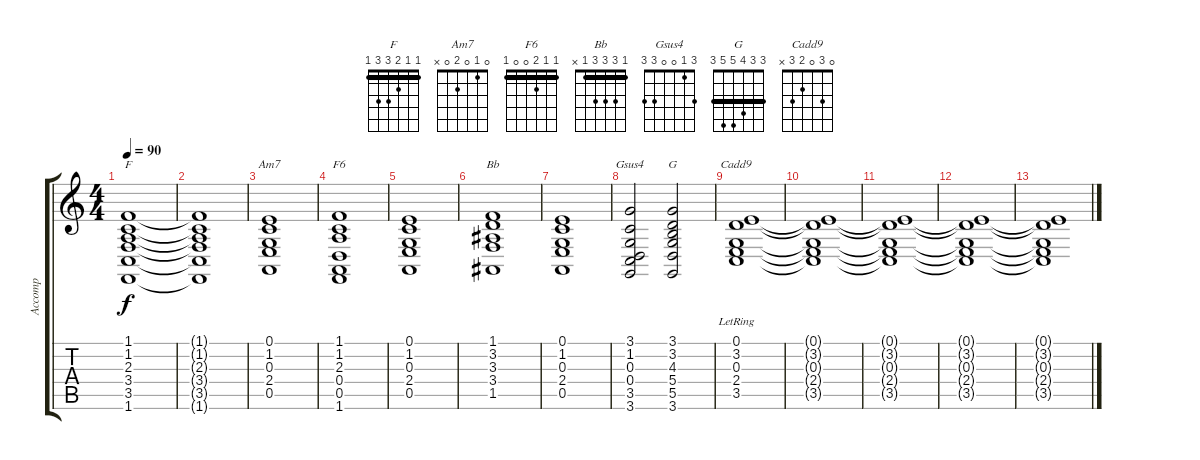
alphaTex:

\track ("Accomp" "Accomp") {instrument stringensemble1}
\staff {score tabs}
\tuning (E4 B3 G3 D3 A2 E2) {hide}
\chord ("F" 1 1 2 3 3 1) {barre 1}
\chord ("Am7" 0 1 0 2 0 x)
\chord ("F6" 1 1 2 0 0 1) {barre 1}
\chord ("Bb" 1 3 3 3 1 x) {barre 1}
\chord ("Gsus4" 3 1 0 0 3 3)
\chord ("G" 3 3 4 5 5 3) {barre 3}
\chord ("Cadd9" 0 3 0 2 3 x)
\ts (4 4)
\tempo 90
\clef g2
\ks c
(1.1 1.2 2.3 3.4 3.5 1.6).1{ch "F" dy f} |
(1.1{t} 1.2{t} 2.3{t} 3.4{t} 3.5{t} 1.6{t}).1 |
(0.1 1.2 0.3 2.4 0.5).1{ch "Am7"} |
(1.1 1.2 2.3 0.4 0.5 1.6).1{ch "F6"} |
(0.1 1.2 0.3 2.4 0.5).1 |
(1.1 3.2 3.3 3.4 1.5).1{ch "Bb"} |
(0.1 1.2 0.3 2.4 0.5).1 |
(3.1 1.2 0.3 0.4 3.5 3.6).2{ch "Gsus4"} (3.1 3.2 4.3 5.4 5.5 3.6).2{ch "G"} |
(0.1{lr} 3.2 0.3 2.4 3.5).1{ch "Cadd9"} |
(0.1{t} 3.2{t} 0.3{t} 2.4{t} 3.5{t}).1 |
(0.1{t} 3.2{t} 0.3{t} 2.4{t} 3.5{t}).1 |
(0.1{t} 3.2{t} 0.3{t} 2.4{t} 3.5{t}).1 |
(0.1{t} 3.2{t} 0.3{t} 2.4{t} 3.5{t}).1
